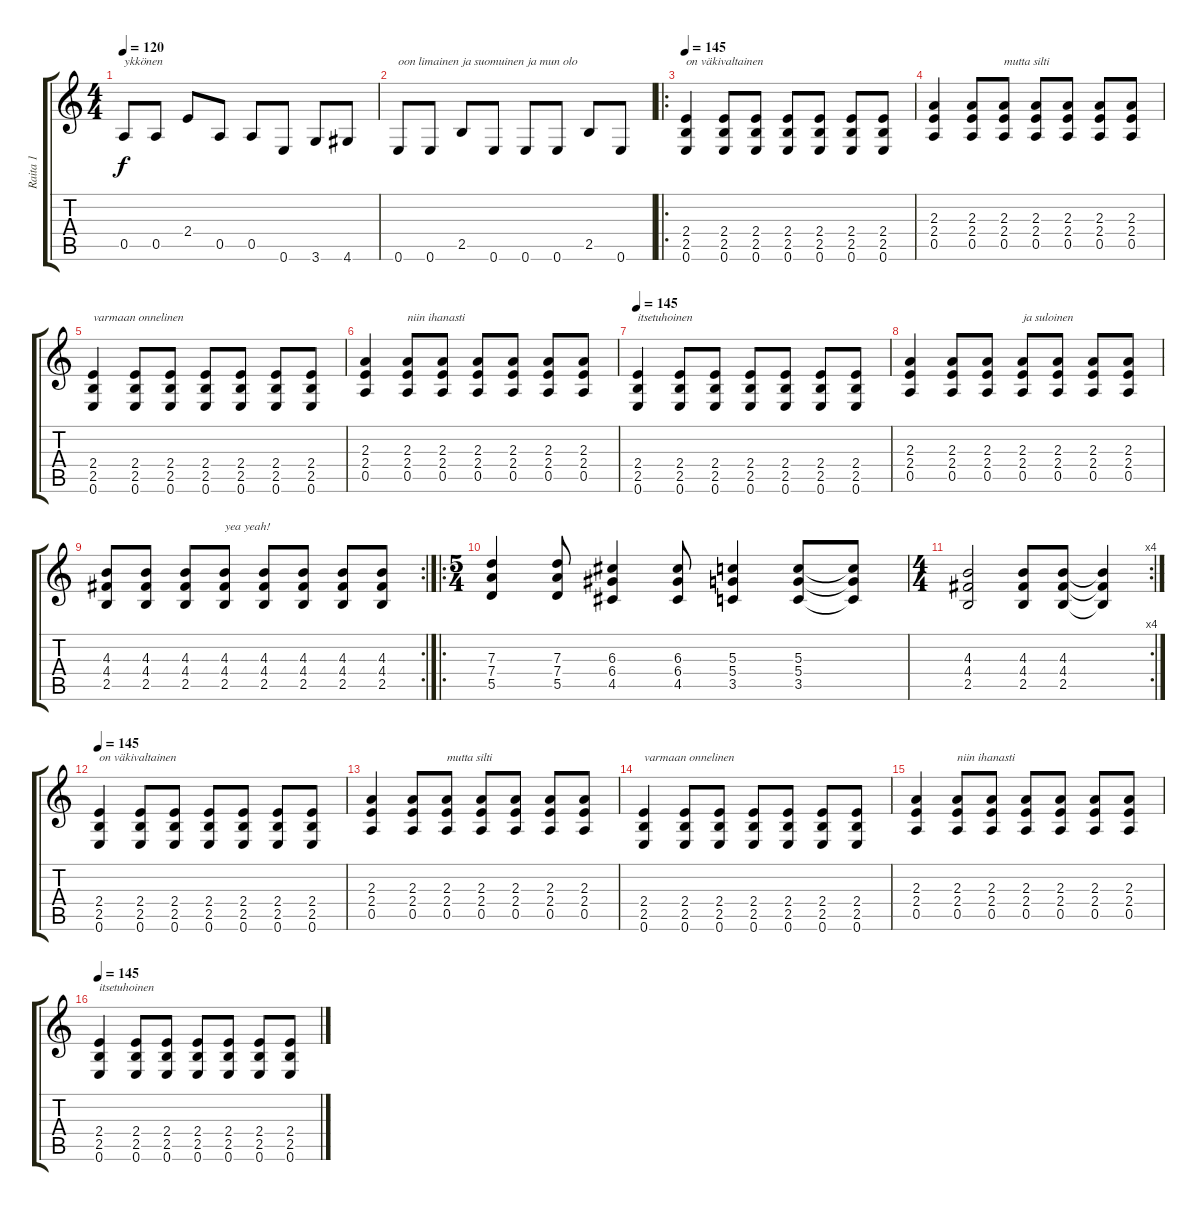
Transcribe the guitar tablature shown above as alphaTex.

\track ("Raita 1" "Raita 1") {instrument distortionguitar}
\staff {score tabs}
\tuning (E4 B3 G3 D3 A2 E2) {hide}
\ts (4 4)
\tempo 120
\clef g2
\ks c
0.5.8{txt "ykkönen" dy f} 0.5.8 2.4.8 0.5.8 0.5.8 0.6.8 3.6.8 4.6.8 |
0.6.8{txt "oon limainen ja suomuinen ja mun olo "} 0.6.8 2.5.8 0.6.8 0.6.8 0.6.8 2.5.8 0.6.8 |
\ro
\tempo 145
(2.4 2.5 0.6).4{txt "on väkivaltainen" instrument distortionguitar} (2.4 2.5 0.6).8 (2.4 2.5 0.6).8 (2.4 2.5 0.6).8 (2.4 2.5 0.6).8 (2.4 2.5 0.6).8 (2.4 2.5 0.6).8 |
(2.3 2.4 0.5).4 (2.3 2.4 0.5).8 (2.3 2.4 0.5).8{txt "mutta silti"} (2.3 2.4 0.5).8 (2.3 2.4 0.5).8 (2.3 2.4 0.5).8 (2.3 2.4 0.5).8 |
(2.4 2.5 0.6).4{txt "varmaan onnelinen"} (2.4 2.5 0.6).8 (2.4 2.5 0.6).8 (2.4 2.5 0.6).8 (2.4 2.5 0.6).8 (2.4 2.5 0.6).8 (2.4 2.5 0.6).8 |
(2.3 2.4 0.5).4 (2.3 2.4 0.5).8{txt "niin ihanasti"} (2.3 2.4 0.5).8 (2.3 2.4 0.5).8 (2.3 2.4 0.5).8 (2.3 2.4 0.5).8 (2.3 2.4 0.5).8 |
\tempo 145
(2.4 2.5 0.6).4{txt "itsetuhoinen" instrument distortionguitar} (2.4 2.5 0.6).8 (2.4 2.5 0.6).8 (2.4 2.5 0.6).8 (2.4 2.5 0.6).8 (2.4 2.5 0.6).8 (2.4 2.5 0.6).8 |
(2.3 2.4 0.5).4 (2.3 2.4 0.5).8 (2.3 2.4 0.5).8 (2.3 2.4 0.5).8{txt "ja suloinen"} (2.3 2.4 0.5).8 (2.3 2.4 0.5).8 (2.3 2.4 0.5).8 |
\rc 2
(4.3 4.4 2.5).8 (4.3 4.4 2.5).8 (4.3 4.4 2.5).8 (4.3 4.4 2.5).8{txt "yea yeah!"} (4.3 4.4 2.5).8 (4.3 4.4 2.5).8 (4.3 4.4 2.5).8 (4.3 4.4 2.5).8 |
\ro
\ts (5 4)
(7.3 7.4 5.5).4 (7.3 7.4 5.5).8 (6.3 6.4 4.5).4 (6.3 6.4 4.5).8 (5.3 5.4 3.5).4 (5.3 5.4 3.5).8 (5.3{t} 5.4{t} 3.5{t}).8 |
\rc 4
\ts (4 4)
(4.3 4.4 2.5).2 (4.3 4.4 2.5).8 (4.3 4.4 2.5).8 (4.3{t} 4.4{t} 2.5{t}).4 |
\tempo 145
(2.4 2.5 0.6).4{txt "on väkivaltainen" instrument distortionguitar} (2.4 2.5 0.6).8 (2.4 2.5 0.6).8 (2.4 2.5 0.6).8 (2.4 2.5 0.6).8 (2.4 2.5 0.6).8 (2.4 2.5 0.6).8 |
(2.3 2.4 0.5).4 (2.3 2.4 0.5).8 (2.3 2.4 0.5).8{txt "mutta silti"} (2.3 2.4 0.5).8 (2.3 2.4 0.5).8 (2.3 2.4 0.5).8 (2.3 2.4 0.5).8 |
(2.4 2.5 0.6).4{txt "varmaan onnelinen"} (2.4 2.5 0.6).8 (2.4 2.5 0.6).8 (2.4 2.5 0.6).8 (2.4 2.5 0.6).8 (2.4 2.5 0.6).8 (2.4 2.5 0.6).8 |
(2.3 2.4 0.5).4 (2.3 2.4 0.5).8{txt "niin ihanasti"} (2.3 2.4 0.5).8 (2.3 2.4 0.5).8 (2.3 2.4 0.5).8 (2.3 2.4 0.5).8 (2.3 2.4 0.5).8 |
\tempo 145
(2.4 2.5 0.6).4{txt "itsetuhoinen" instrument distortionguitar} (2.4 2.5 0.6).8 (2.4 2.5 0.6).8 (2.4 2.5 0.6).8 (2.4 2.5 0.6).8 (2.4 2.5 0.6).8 (2.4 2.5 0.6).8
